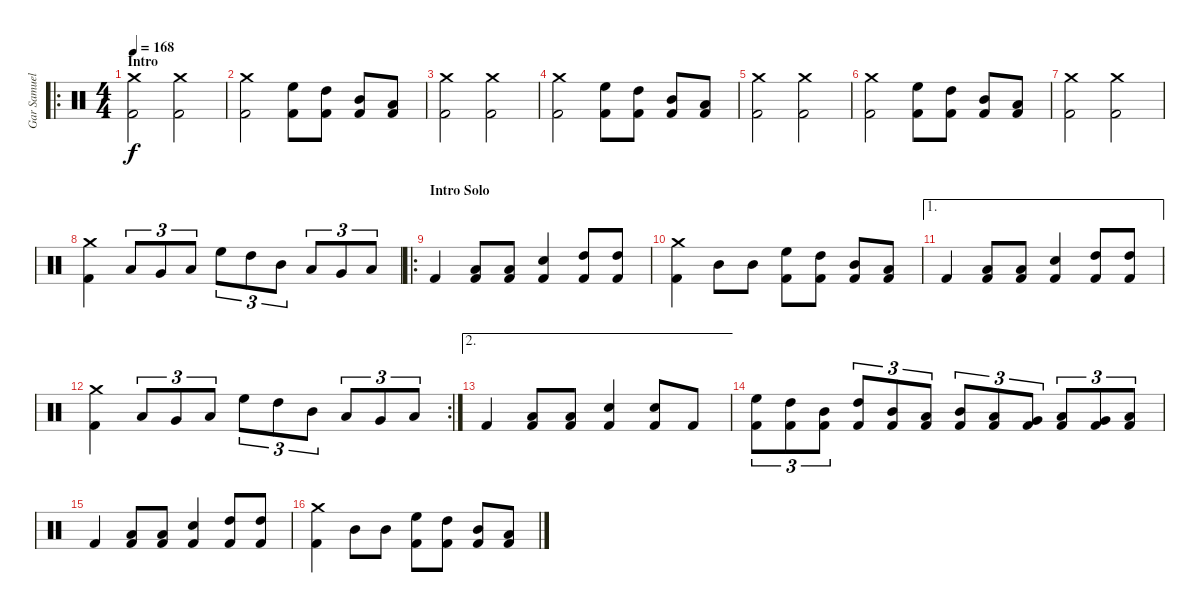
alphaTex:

\track ("Gar Samuelson" "Gar Samuel") {instrument percussion}
\staff {score}
\articulation defaults
\ro
\ts (4 4)
\section ("" "Intro")
\tempo 168
\tempo 150
\tempo 168
\clef neutral
\ks c
("Crash medium (hit)" "Kick (hit) 2").2{dy f} ("Crash medium (hit)" "Kick (hit) 2").2 |
("Crash medium (hit)" "Kick (hit) 2").2 ("High Floor Tom (hit)" "Kick (hit) 2").8 ("High Tom (hit)" "Kick (hit) 2").8 ("Mid Tom (hit)" "Kick (hit) 2").8 ("Low Tom (hit)" "Kick (hit) 2").8 |
("Crash medium (hit)" "Kick (hit) 2").2 ("Crash medium (hit)" "Kick (hit) 2").2 |
("Crash medium (hit)" "Kick (hit) 2").2 ("High Floor Tom (hit)" "Kick (hit) 2").8 ("High Tom (hit)" "Kick (hit) 2").8 ("Mid Tom (hit)" "Kick (hit) 2").8 ("Low Tom (hit)" "Kick (hit) 2").8 |
("Crash medium (hit)" "Kick (hit) 2").2 ("Crash medium (hit)" "Kick (hit) 2").2 |
("Crash medium (hit)" "Kick (hit) 2").2 ("High Floor Tom (hit)" "Kick (hit) 2").8 ("High Tom (hit)" "Kick (hit) 2").8 ("Mid Tom (hit)" "Kick (hit) 2").8 ("Low Tom (hit)" "Kick (hit) 2").8 |
("Crash medium (hit)" "Kick (hit) 2").2 ("Crash medium (hit)" "Kick (hit) 2").2 |
("Crash medium (hit)" "Kick (hit) 2").4 "Low Tom (hit)".8{tu (3 2)} "Very Low Tom (hit)".8{tu (3 2)} "Low Floor Tom (hit)".8{tu (3 2)} "High Floor Tom (hit)".8{tu (3 2)} "High Tom (hit)".8{tu (3 2)} "Mid Tom (hit)".8{tu (3 2)} "Low Tom (hit)".8{tu (3 2)} "Very Low Tom (hit)".8{tu (3 2)} "Low Floor Tom (hit)".8{tu (3 2)} |
\ro
\section ("" "Intro Solo")
"Kick (hit) 2".4 ("Low Tom (hit)" "Kick (hit) 2").8 ("Low Tom (hit)" "Kick (hit) 2").8 ("Snare (hit) 2" "Kick (hit) 2").4 ("High Tom (hit)" "Kick (hit) 2").8 ("High Tom (hit)" "Kick (hit) 2").8 |
("Crash medium (hit)" "Kick (hit) 2").4 "Mid Tom (hit)".8 "Mid Tom (hit)".8 ("High Floor Tom (hit)" "Kick (hit) 2").8 ("High Tom (hit)" "Kick (hit) 2").8 ("Mid Tom (hit)" "Kick (hit) 2").8 ("Low Tom (hit)" "Kick (hit) 2").8 |
\ae 1 "Kick (hit) 2".4
("Low Tom (hit)" "Kick (hit) 2").8 ("Low Tom (hit)" "Kick (hit) 2").8 ("Snare (hit) 2" "Kick (hit) 2").4 ("High Tom (hit)" "Kick (hit) 2").8 ("High Tom (hit)" "Kick (hit) 2").8 |
\rc 2
("Crash medium (hit)" "Kick (hit) 2").4 "Low Tom (hit)".8{tu (3 2)} "Very Low Tom (hit)".8{tu (3 2)} "Low Floor Tom (hit)".8{tu (3 2)} "High Floor Tom (hit)".8{tu (3 2)} "High Tom (hit)".8{tu (3 2)} "Mid Tom (hit)".8{tu (3 2)} "Low Tom (hit)".8{tu (3 2)} "Very Low Tom (hit)".8{tu (3 2)} "Low Floor Tom (hit)".8{tu (3 2)} |
\ae 2 "Kick (hit) 2".4
("Low Tom (hit)" "Kick (hit) 2").8 ("Low Tom (hit)" "Kick (hit) 2").8 ("Snare (hit) 2" "Kick (hit) 2").4 ("Snare (hit) 2" "Kick (hit) 2").8 "Kick (hit) 2".8 |
("High Floor Tom (hit)" "Kick (hit) 2").8{tu (3 2)} ("High Tom (hit)" "Kick (hit) 2").8{tu (3 2)} ("Mid Tom (hit)" "Kick (hit) 2").8{tu (3 2)} ("High Tom (hit)" "Kick (hit) 2").8{tu (3 2)} ("Mid Tom (hit)" "Kick (hit) 2").8{tu (3 2)} ("Low Tom (hit)" "Kick (hit) 2").8{tu (3 2)} ("Mid Tom (hit)" "Kick (hit) 2").8{tu (3 2)} ("Low Tom (hit)" "Kick (hit) 2").8{tu (3 2)} ("Very Low Tom (hit)" "Kick (hit) 2").8{tu (3 2)} ("Low Tom (hit)" "Kick (hit) 2").8{tu (3 2)} ("Very Low Tom (hit)" "Kick (hit) 2").8{tu (3 2)} ("Low Floor Tom (hit)" "Kick (hit) 2").8{tu (3 2)} |
"Kick (hit) 2".4 ("Low Tom (hit)" "Kick (hit) 2").8 ("Low Tom (hit)" "Kick (hit) 2").8 ("Snare (hit) 2" "Kick (hit) 2").4 ("High Tom (hit)" "Kick (hit) 2").8 ("High Tom (hit)" "Kick (hit) 2").8 |
("Crash medium (hit)" "Kick (hit) 2").4 "Mid Tom (hit)".8 "Mid Tom (hit)".8 ("High Floor Tom (hit)" "Kick (hit) 2").8 ("High Tom (hit)" "Kick (hit) 2").8 ("Mid Tom (hit)" "Kick (hit) 2").8 ("Low Tom (hit)" "Kick (hit) 2").8
